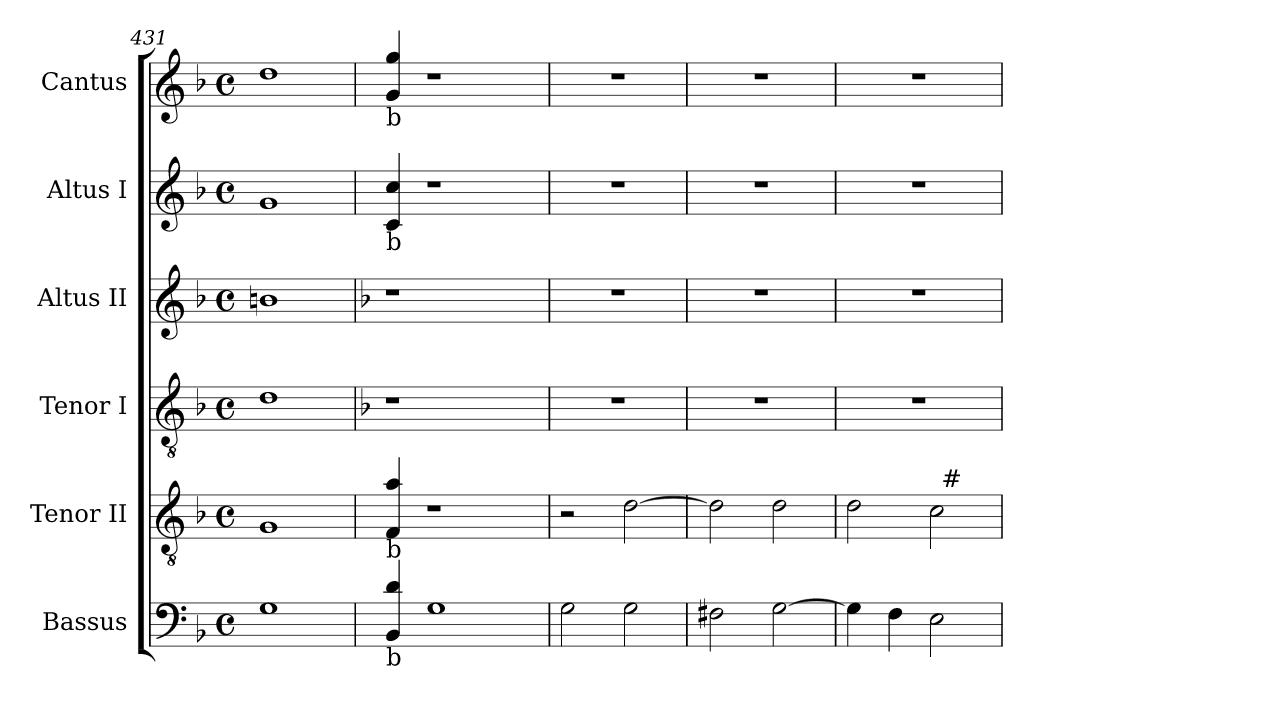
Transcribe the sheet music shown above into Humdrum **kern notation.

**kern	**kern	**kern	**kern	**kern	**kern
*part6	*part5	*part4	*part3	*part2	*part1
*staff6	*staff5	*staff4	*staff3	*staff2	*staff1
*I"Bassus	*I"Tenor II	*I"Tenor I	*I"Altus II	*I"Altus I	*I"Cantus
*I'Bassus	*I'Tenor II	*I'Tenor I	*I'Altus II	*I'Altus I	*I'Cantus
*clefF4	*clefGv2	*clefGv2	*clefG2	*clefG2	*clefG2
*k[b-]	*k[b-]	*k[b-]	*k[b-]	*k[b-]	*k[b-]
*F:	*F:	*F:	*F:	*F:	*F:
*M4/4	*M4/4	*M4/4	*M4/4	*M4/4	*M4/4
*met(c)	*met(c)	*met(c)	*met(c)	*met(c)	*met(c)
=431	=431	=431	=431	=431	=431
1G	1G	1d	1bn	1g	1dd
!!LO:LB:g=z
=432	=432	=432	=432	=432	=432
*k[]	*k[]	*	*	*k[]	*k[]
*C:	*C:	*	*	*C:	*C:
!	!	!	!	!	!LO:TX:b:t=b
!	!	!	!	!LO:TX:b:t=b	!
!	!LO:TX:b:t=b	!	!	!	!
!LO:TX:b:t=b	!	!	!	!	!
4BB/ 4d/	4F/ 4a/	1r	1r	4c/ 4cc/	4g/ 4gg/
1G	1r	.	.	1r	1r
.	.	4ryy	4ryy	.	.
=433	=433	=433	=433	=433	=433
2G\	2r	1r	1r	1r	1r
2G\	[>2d\	.	.	.	.
=434	=434	=434	=434	=434	=434
2F#X\	2d\]	1r	1r	1r	1r
[>2G\	2d\	.	.	.	.
=435	=435	=435	=435	=435	=435
*	*^	*	*	*	*
4G\]	2d\	2ryy	1r	1r	1r	1r
4F\	.	.	.	.	.	.
2E\	2c\	32ryy	.	.	.	.
!	!	!LO:TX:a:t=#	!	!	!	!
.	.	4...ryy	.	.	.	.
*	*v	*v	*	*	*	*
=	=	=	=	=	=
*-	*-	*-	*-	*-	*-
